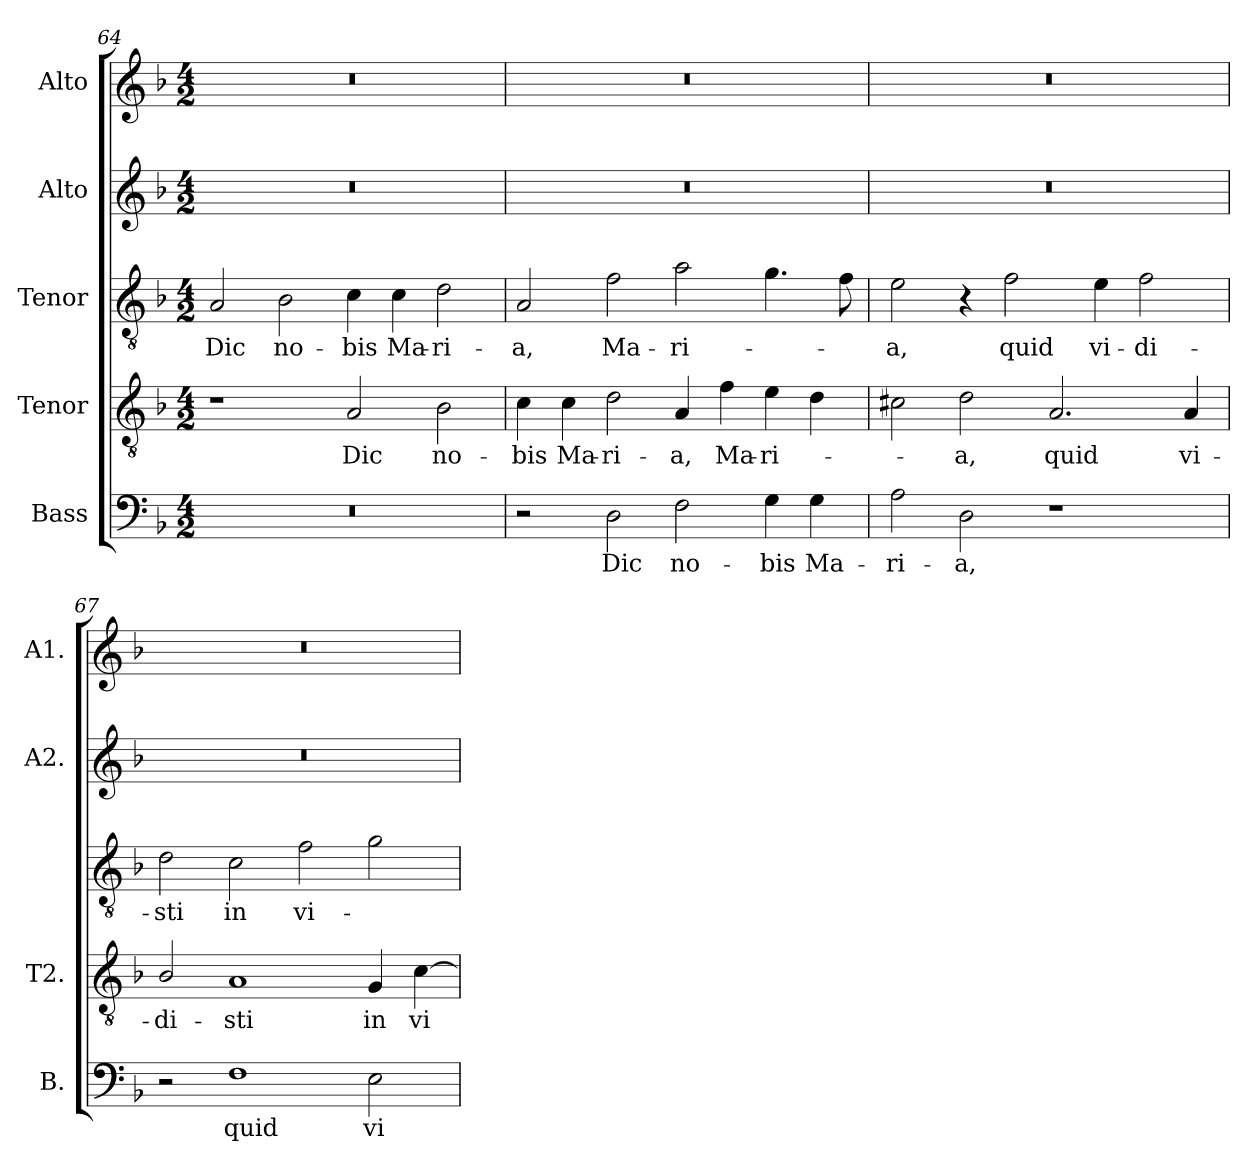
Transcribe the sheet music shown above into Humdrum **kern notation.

**kern	**text	**kern	**text	**kern	**text	**kern	**kern
*part5	*part5	*part4	*part4	*part3	*part3	*part2	*part1
*staff5	*staff5	*staff4	*staff4	*staff3	*staff3	*staff2	*staff1
*I"Bass	*	*I"Tenor	*	*I"Tenor	*	*I"Alto	*I"Alto
*I'B.	*	*I'T2.	*	*	*	*I'A2.	*I'A1.
!!LO:LB:g=z
*clefF4	*	*clefGv2	*	*clefGv2	*	*clefG2	*clefG2
*	*	*ITrd7c12	*	*ITrd7c12	*	*	*
*k[b-]	*	*k[b-]	*	*k[b-]	*	*k[b-]	*k[b-]
*F:	*	*F:	*	*F:	*	*F:	*F:
*M4/2	*	*M4/2	*	*M4/2	*	*M4/2	*M4/2
=64	=64	=64	=64	=64	=64	=64	=64
!LO:N:vis=1	!	!	!	!	!	!	!
!	!	!	!	!	!LO:LY:b:color=#000000	!LO:N:vis=1	!LO:N:vis=1
0r	.	1r	.	2AAi/	Dic	0r	0r
!	!	!	!	!	!LO:LY:b:color=#000000	!	!
.	.	.	.	2BB-i\	no-	.	.
!	!	!	!LO:LY:b:color=#000000	!	!	!	!
!	!	!	!	!	!LO:LY:b:color=#000000	!	!
.	.	2AAi/	Dic	4Ci\	-bis	.	.
!	!	!	!	!	!LO:LY:b:color=#000000	!	!
.	.	.	.	4Ci\	Ma-	.	.
!	!	!	!LO:LY:b:color=#000000	!	!	!	!
!	!	!	!	!	!LO:LY:b:color=#000000	!	!
.	.	2BB-i\	no-	2Di\	-ri-	.	.
=65	=65	=65	=65	=65	=65	=65	=65
!	!	!	!LO:LY:b:color=#000000	!	!	!	!
!	!	!	!	!	!LO:LY:b:color=#000000	!LO:N:vis=1	!LO:N:vis=1
2r	.	4Ci\	-bis	2AAi/	-a,	0r	0r
!	!	!	!LO:LY:b:color=#000000	!	!	!	!
.	.	4Ci\	Ma-	.	.	.	.
!	!LO:LY:b:color=#000000	!	!	!	!	!	!
!	!	!	!LO:LY:b:color=#000000	!	!	!	!
!	!	!	!	!	!LO:LY:b:color=#000000	!	!
2Di\	Dic	2Di\	-ri-	2Fi\	Ma-	.	.
!	!LO:LY:b:color=#000000	!	!	!	!	!	!
!	!	!	!LO:LY:b:color=#000000	!	!	!	!
!	!	!	!	!	!LO:LY:b:color=#000000	!	!
2Fi\	no-	4AAi/	-a,	2Ai\	-ri-	.	.
!	!	!	!LO:LY:b:color=#000000	!	!	!	!
.	.	4Fi\	Ma-	.	.	.	.
!	!LO:LY:b:color=#000000	!	!	!	!	!	!
!	!	!	!LO:LY:b:color=#000000	!	!	!	!
4Gi\	-bis	4Ei\	-ri-	4.Gi\	.	.	.
!	!LO:LY:b:color=#000000	!	!	!	!	!	!
4Gi\	Ma-	4Di\	.	.	.	.	.
.	.	.	.	8Fi\	.	.	.
=66	=66	=66	=66	=66	=66	=66	=66
!	!LO:LY:b:color=#000000	!	!	!	!	!	!
!	!	!	!	!	!LO:LY:b:color=#000000	!LO:N:vis=1	!LO:N:vis=1
2Ai\	-ri-	2C#Xi\	.	2Ei\	-a,	0r	0r
!	!LO:LY:b:color=#000000	!	!	!	!	!	!
!	!	!	!LO:LY:b:color=#000000	!	!	!	!
2Di\	-a,	2Di\	-a,	4r	.	.	.
!	!	!	!	!	!LO:LY:b:color=#000000	!	!
.	.	.	.	2Fi\	quid	.	.
!	!	!	!LO:LY:b:color=#000000	!	!	!	!
1r	.	2.AAi/	quid	.	.	.	.
!	!	!	!	!	!LO:LY:b:color=#000000	!	!
.	.	.	.	4Ei\	vi-	.	.
!	!	!	!	!	!LO:LY:b:color=#000000	!	!
.	.	.	.	2Fi\	-di-	.	.
!	!	!	!LO:LY:b:color=#000000	!	!	!	!
.	.	4AAi/	vi-	.	.	.	.
!!LO:LB:g=z
=67	=67	=67	=67	=67	=67	=67	=67
!	!	!	!LO:LY:b:color=#000000	!	!	!	!
!	!	!	!	!	!LO:LY:b:color=#000000	!LO:N:vis=1	!LO:N:vis=1
2r	.	2BB-i/	-di-	2Di\	-sti	0r	0r
!	!LO:LY:b:color=#000000	!	!	!	!	!	!
!	!	!	!LO:LY:b:color=#000000	!	!	!	!
!	!	!	!	!	!LO:LY:b:color=#000000	!	!
1Fi	quid	1AAi	-sti	2Ci\	in	.	.
!	!	!	!	!	!LO:LY:b:color=#000000	!	!
.	.	.	.	2Fi\	vi-	.	.
!	!LO:LY:b:color=#000000	!	!	!	!	!	!
!	!	!	!LO:LY:b:color=#000000	!	!	!	!
2Ei\	vi-	4GGi/	in	2Gi\	.	.	.
!	!	!	!LO:LY:b:color=#000000	!	!	!	!
.	.	[4Ci\	vi-	.	.	.	.
=	=	=	=	=	=	=	=
*-	*-	*-	*-	*-	*-	*-	*-
